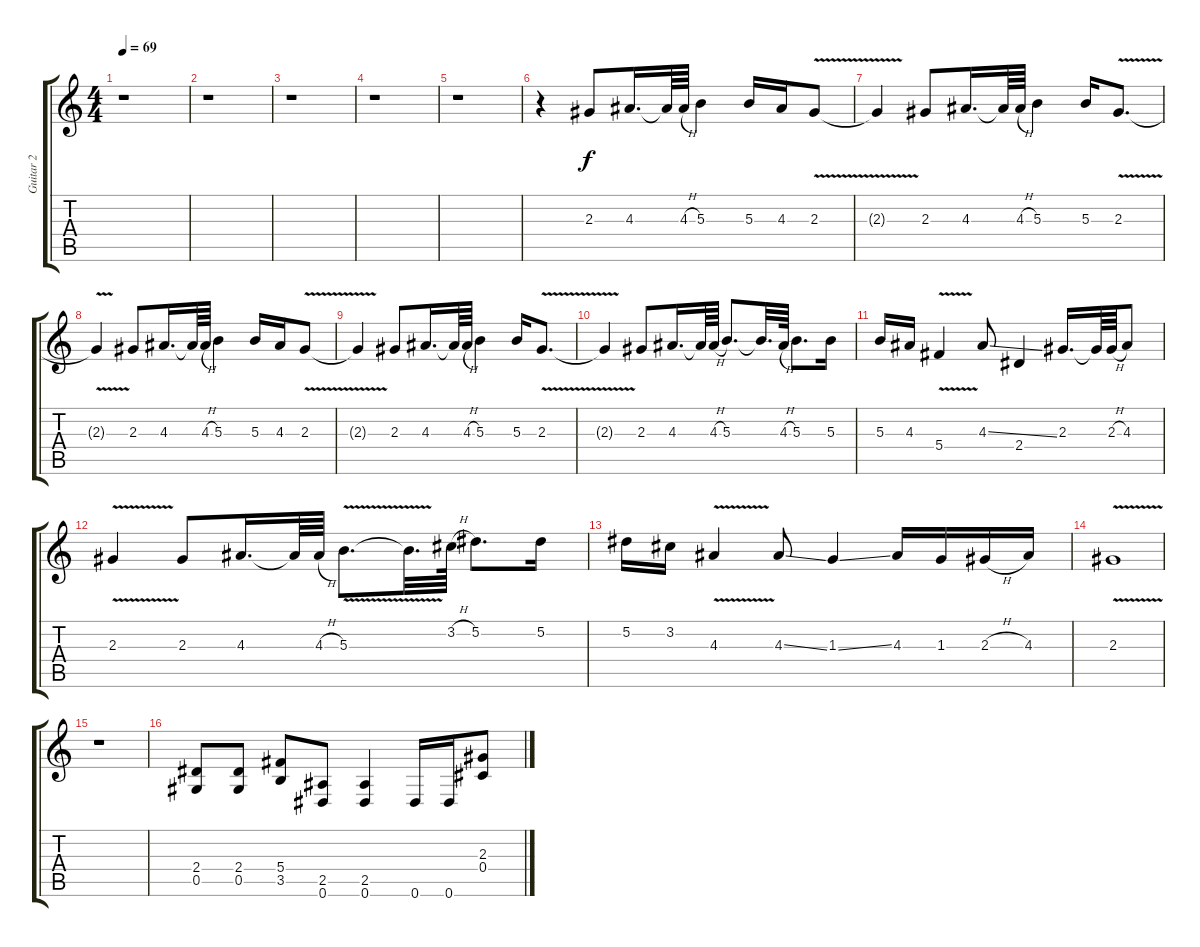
\track ("Guitar 2" "Guitar 2") {mute instrument electricguitarclean}
\staff {score tabs}
\tuning (Eb4 Bb3 Gb3 Db3 Ab2 Eb2) {hide}
\ts (4 4)
\tempo 69
\clef g2
\ks c
r.1{dy f instrument electricguitarclean} |
r.1 |
r.1 |
r.1 |
r.1 |
r.4 2.3.8 4.3.16{d} 4.3{t}.64 4.3{h}.64 5.3.4 5.3.16 4.3.16 2.3{v}.8 |
2.3{t}.4 2.3.8 4.3.16{d} 4.3{t}.64 4.3{h}.64 5.3.4 5.3.16 2.3{v}.8{d} |
2.3{t}.4 2.3.8 4.3.16{d} 4.3{t}.64 4.3{h}.64 5.3.4 5.3.16 4.3.16 2.3{v}.8 |
2.3{t}.4 2.3.8 4.3.16{d} 4.3{t}.64 4.3{h}.64 5.3.4 5.3.16 2.3{v}.8{d} |
2.3{t}.4 2.3.8 4.3.16{d} 4.3{t}.64 4.3{h}.64 5.3.8{d} 5.3{t}.32{d} 4.3{h}.64 5.3.8{d} 5.3.16 |
5.3.16 4.3.16 5.4{v}.4 4.3{ss}.8 2.4.4 2.3.16{d} 2.3{t}.64 2.3{h}.64 4.3.8 |
2.3{v}.4 2.3.8 4.3.16{d} 4.3{t}.64 4.3{h}.64 5.3{v}.8{d} 5.3{t}.32{d} 3.2{h}.64 5.2.8{d} 5.2.16 |
5.2.16 3.2.16 4.3{v}.4 4.3{ss}.8 1.3{ss}.4 4.3.16 1.3.16 2.3{h}.16 4.3.16 |
2.3{v}.1 |
r.1 |
(2.4 0.5).8 (2.4 0.5).8 (5.4 3.5).8 (2.5 0.6).8 (2.5 0.6).4 0.6.16 0.6.16 (2.3 0.4).8
